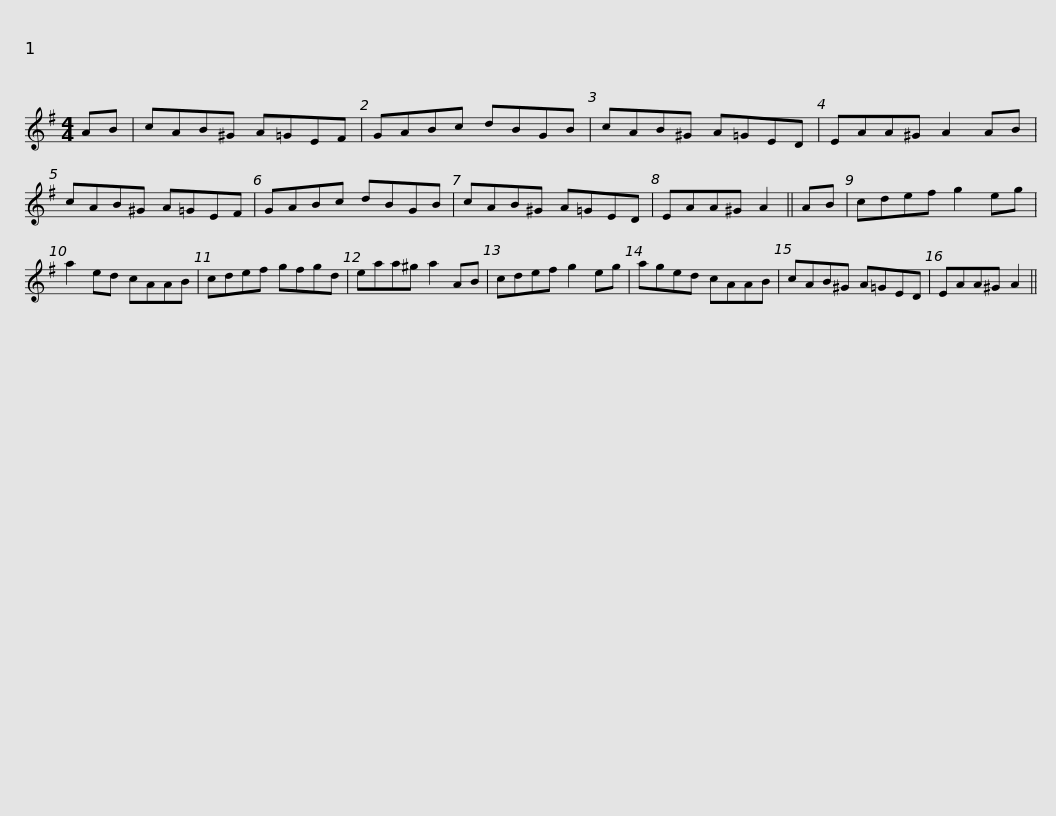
X:1
L:1/8
M:4/4
I:linebreak $
K:G
V:1 treble
V:1
 AB | cAB^G A=GEF | GABc dBGB | cAB^G A=GED | EAA^G A2 AB |$ %5
 cAB^G A=GEF | GABc dBGB | cAB^G A=GED | EAA^G A2 || AB | %10
 cdef g2 eg |$ a2 ed cAAB | cdef gfgd | eaa^g a2 AB | cdef g2 eg | %15
 aged cAAB |$ cAB^G A=GED | EAA^G A2 || %18
